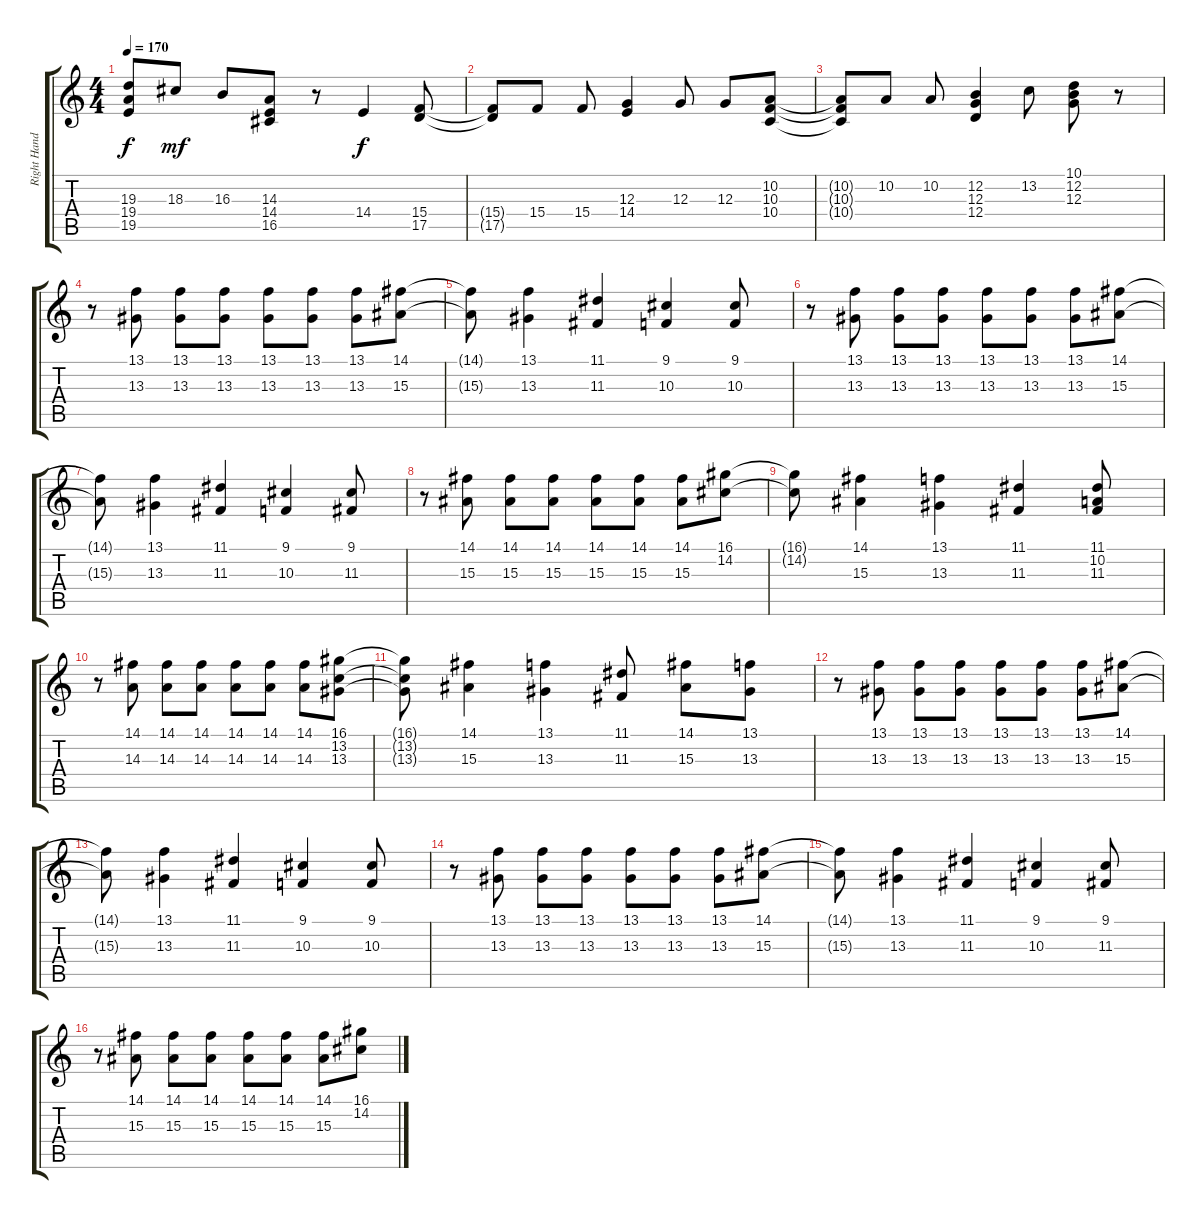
\track ("Right Hand" "Right Hand") {instrument acousticgrandpiano}
\staff {score tabs}
\tuning (E4 B3 G3 D3 A2 E2) {hide}
\ts (4 4)
\tempo 170
\clef g2
\ks c
(19.3{t} 19.4{t} 19.5{t}).8{dy f} 18.3.8{dy mf} 16.3.8 (14.3 14.4 16.5).8 r.8 14.4.4{dy f} (15.4 17.5).8 |
(15.4{t} 17.5{t}).8 15.4.8 15.4.8 (12.3 14.4).4 12.3.8 12.3.8 (10.2 10.3 10.4).8 |
(10.2{t} 10.3{t} 10.4{t}).8 10.2.8 10.2.8 (12.2 12.3 12.4).4 13.2.8 (10.1 12.2 12.3).8 r.8 |
r.8 (13.1 13.3).8 (13.1 13.3).8 (13.1 13.3).8 (13.1 13.3).8 (13.1 13.3).8 (13.1 13.3).8 (14.1 15.3).8 |
(14.1{t} 15.3{t}).8 (13.1 13.3).4 (11.1 11.3).4 (9.1 10.3).4 (9.1 10.3).8 |
r.8 (13.1 13.3).8 (13.1 13.3).8 (13.1 13.3).8 (13.1 13.3).8 (13.1 13.3).8 (13.1 13.3).8 (14.1 15.3).8 |
(14.1{t} 15.3{t}).8 (13.1 13.3).4 (11.1 11.3).4 (9.1 10.3).4 (9.1 11.3).8 |
r.8 (14.1 15.3).8 (14.1 15.3).8 (14.1 15.3).8 (14.1 15.3).8 (14.1 15.3).8 (14.1 15.3).8 (16.1 14.2).8 |
(16.1{t} 14.2{t}).8 (14.1 15.3).4 (13.1 13.3).4 (11.1 11.3).4 (11.1 10.2 11.3).8 |
r.8 (14.1 14.3).8 (14.1 14.3).8 (14.1 14.3).8 (14.1 14.3).8 (14.1 14.3).8 (14.1 14.3).8 (16.1 13.2 13.3).8 |
(16.1{t} 13.2{t} 13.3{t}).8 (14.1 15.3).4 (13.1 13.3).4 (11.1 11.3).8 (14.1 15.3).8 (13.1 13.3).8 |
r.8 (13.1 13.3).8 (13.1 13.3).8 (13.1 13.3).8 (13.1 13.3).8 (13.1 13.3).8 (13.1 13.3).8 (14.1 15.3).8 |
(14.1{t} 15.3{t}).8 (13.1 13.3).4 (11.1 11.3).4 (9.1 10.3).4 (9.1 10.3).8 |
r.8 (13.1 13.3).8 (13.1 13.3).8 (13.1 13.3).8 (13.1 13.3).8 (13.1 13.3).8 (13.1 13.3).8 (14.1 15.3).8 |
(14.1{t} 15.3{t}).8 (13.1 13.3).4 (11.1 11.3).4 (9.1 10.3).4 (9.1 11.3).8 |
r.8 (14.1 15.3).8 (14.1 15.3).8 (14.1 15.3).8 (14.1 15.3).8 (14.1 15.3).8 (14.1 15.3).8 (16.1 14.2).8
